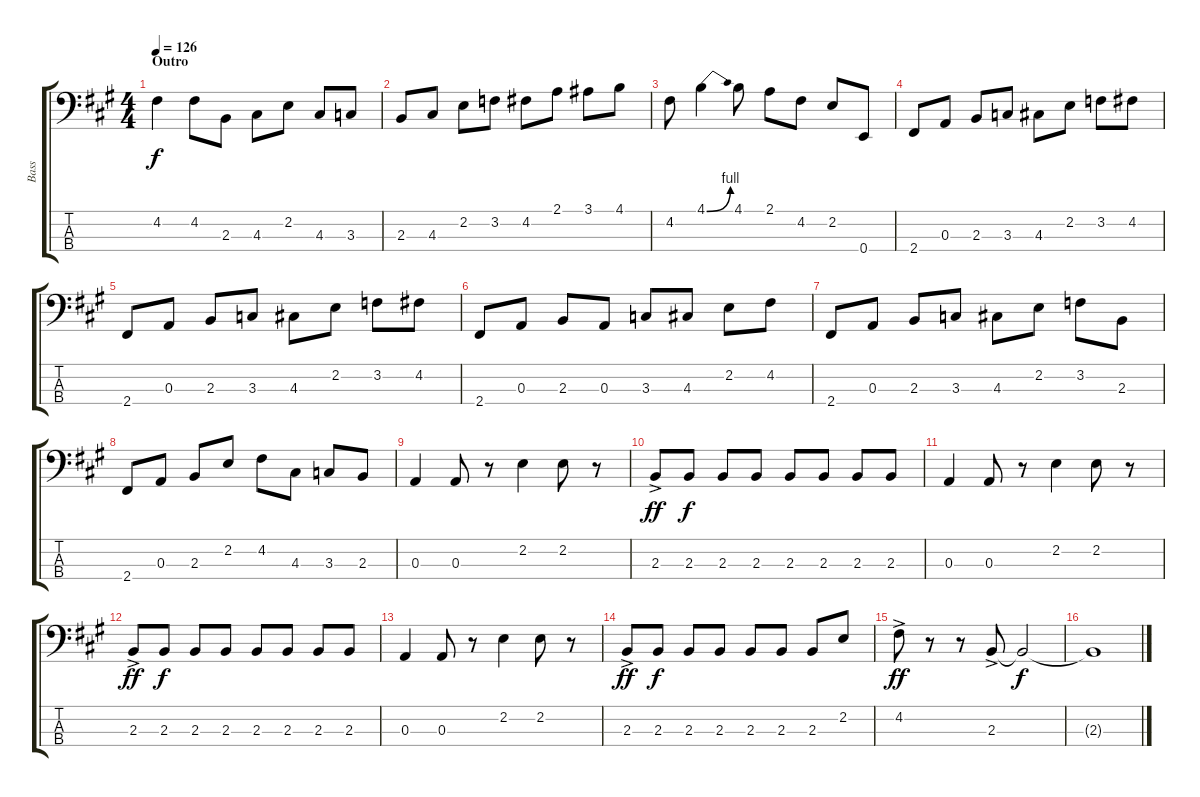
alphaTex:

\track ("Bass" "Bass") {instrument electricbassfinger}
\staff {score tabs}
\tuning (G2 D2 A1 E1) {hide}
\ts (4 4)
\section ("" "Outro")
\tempo 126
\clef f4
\ks a
4.2.4{dy f} 4.2.8 2.3.8 4.3.8 2.2.8 4.3.8 3.3.8 |
2.3.8 4.3.8 2.2.8 3.2.8 4.2.8 2.1.8 3.1.8 4.1.8 |
4.2.8 4.1{be (bend 0 0 60 4)}.4 4.1.8 2.1.8 4.2.8 2.2.8 0.4.8 |
2.4.8 0.3.8 2.3.8 3.3.8 4.3.8 2.2.8 3.2.8 4.2.8 |
2.4.8 0.3.8 2.3.8 3.3.8 4.3.8 2.2.8 3.2.8 4.2.8 |
2.4.8 0.3.8 2.3.8 0.3.8 3.3.8 4.3.8 2.2.8 4.2.8 |
2.4.8 0.3.8 2.3.8 3.3.8 4.3.8 2.2.8 3.2.8 2.3.8 |
2.4.8 0.3.8 2.3.8 2.2.8 4.2.8 4.3.8 3.3.8 2.3.8 |
0.3.4 0.3.8 r.8 2.2.4 2.2.8 r.8 |
2.3{ac}.8{dy ff} 2.3.8{dy f} 2.3.8 2.3.8 2.3.8 2.3.8 2.3.8 2.3.8 |
0.3.4 0.3.8 r.8 2.2.4 2.2.8 r.8 |
2.3{ac}.8{dy ff} 2.3.8{dy f} 2.3.8 2.3.8 2.3.8 2.3.8 2.3.8 2.3.8 |
0.3.4 0.3.8 r.8 2.2.4 2.2.8 r.8 |
2.3{ac}.8{dy ff} 2.3.8{dy f} 2.3.8 2.3.8 2.3.8 2.3.8 2.3.8 2.2.8 |
4.2{ac}.8{dy ff} r.8 r.8 2.3{ac}.8 2.3{t}.2{dy f} |
2.3{t}.1
